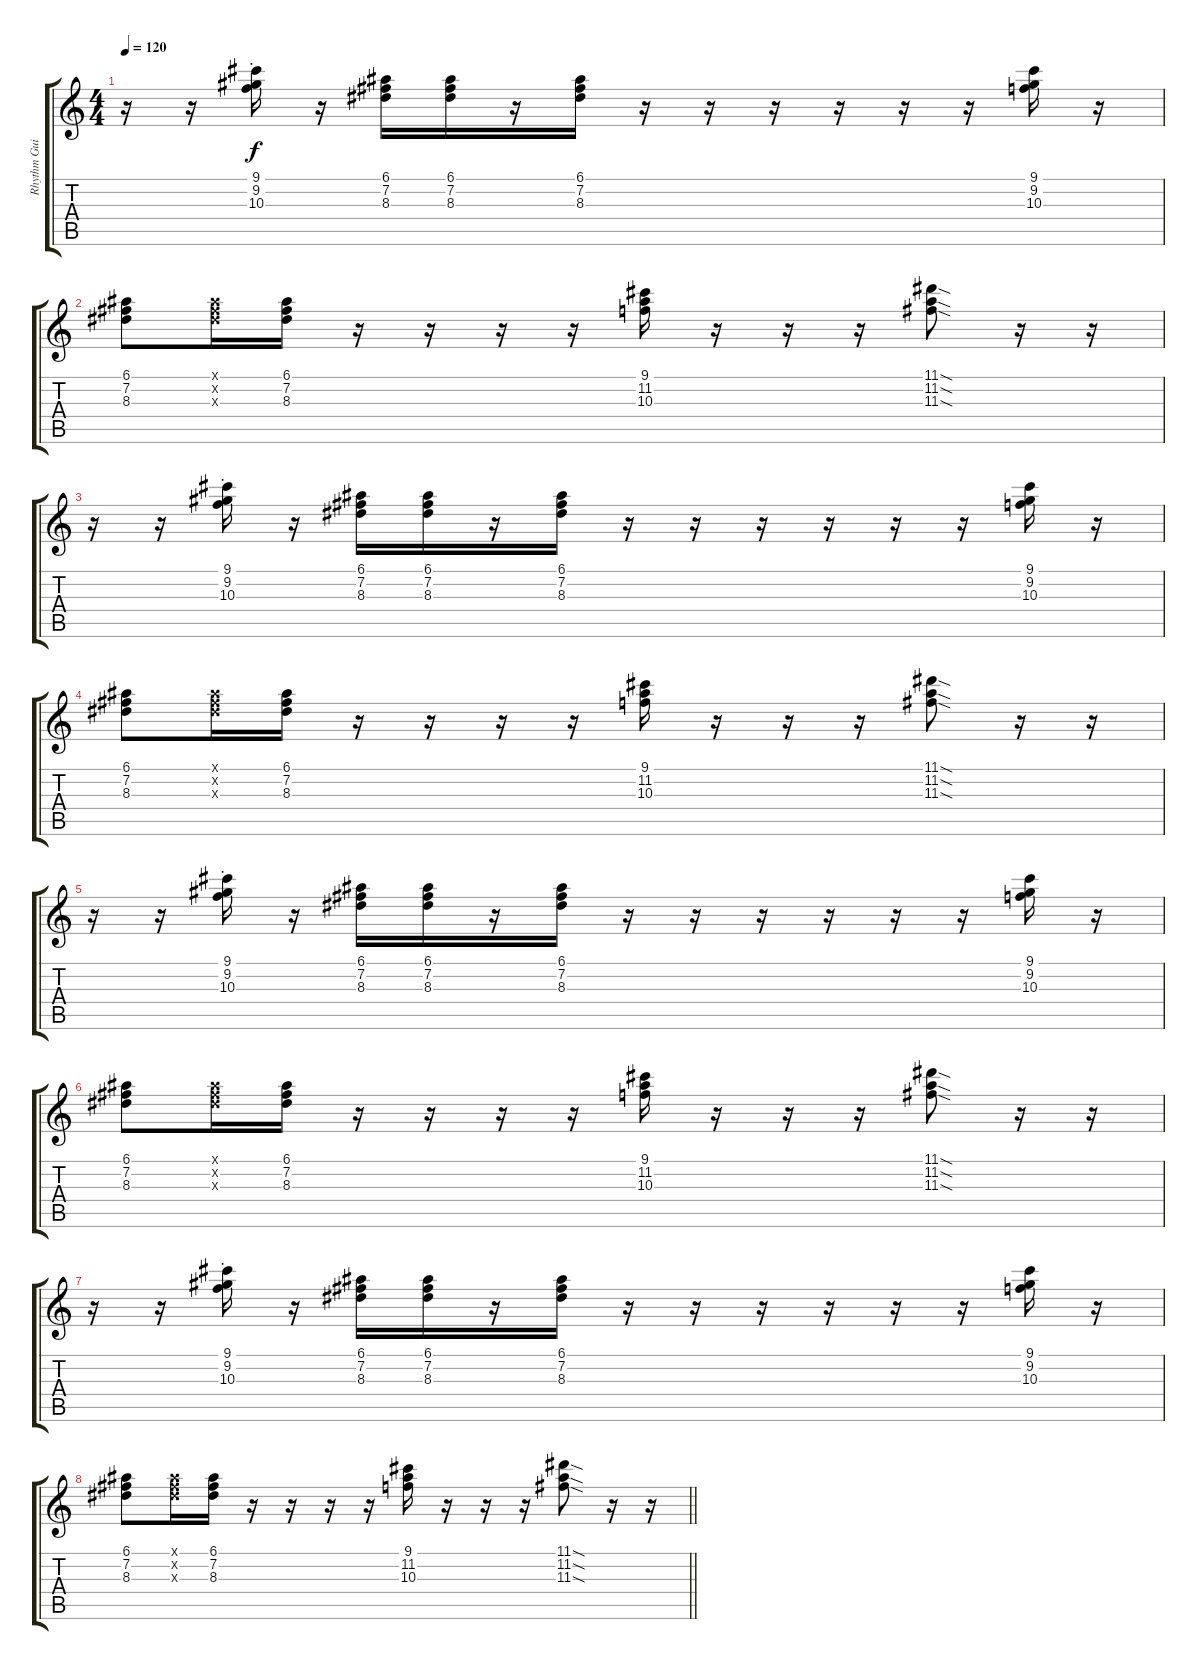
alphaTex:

\track ("Rhythm Guitar" "Rhythm Gui") {instrument acousticguitarsteel}
\staff {score tabs}
\tuning (E4 B3 G3 D3 A2 E2) {hide}
\ts (4 4)
\tempo 120
\clef g2
\ks c
r.16{dy f} r.16 (9.1{st} 9.2{st} 10.3{st}).16 r.16 (6.1 7.2 8.3).16 (6.1 7.2 8.3).16 r.16 (6.1 7.2 8.3).16 r.16 r.16 r.16 r.16 r.16 r.16 (9.1 9.2 10.3).16 r.16 |
(6.1 7.2 8.3).8 (6.1{x} 7.2{x} 8.3{x}).16 (6.1 7.2 8.3).16 r.16 r.16 r.16 r.16 (9.1 11.2 10.3).16 r.16 r.16 r.16 (11.1{sod} 11.2{sod} 11.3{sod}).8 r.16 r.16 |
r.16 r.16 (9.1{st} 9.2{st} 10.3{st}).16 r.16 (6.1 7.2 8.3).16 (6.1 7.2 8.3).16 r.16 (6.1 7.2 8.3).16 r.16 r.16 r.16 r.16 r.16 r.16 (9.1 9.2 10.3).16 r.16 |
(6.1 7.2 8.3).8 (6.1{x} 7.2{x} 8.3{x}).16 (6.1 7.2 8.3).16 r.16 r.16 r.16 r.16 (9.1 11.2 10.3).16 r.16 r.16 r.16 (11.1{sod} 11.2{sod} 11.3{sod}).8 r.16 r.16 |
r.16 r.16 (9.1{st} 9.2{st} 10.3{st}).16 r.16 (6.1 7.2 8.3).16 (6.1 7.2 8.3).16 r.16 (6.1 7.2 8.3).16 r.16 r.16 r.16 r.16 r.16 r.16 (9.1 9.2 10.3).16 r.16 |
(6.1 7.2 8.3).8 (6.1{x} 7.2{x} 8.3{x}).16 (6.1 7.2 8.3).16 r.16 r.16 r.16 r.16 (9.1 11.2 10.3).16 r.16 r.16 r.16 (11.1{sod} 11.2{sod} 11.3{sod}).8 r.16 r.16 |
r.16 r.16 (9.1{st} 9.2{st} 10.3{st}).16 r.16 (6.1 7.2 8.3).16 (6.1 7.2 8.3).16 r.16 (6.1 7.2 8.3).16 r.16 r.16 r.16 r.16 r.16 r.16 (9.1 9.2 10.3).16 r.16 |
\barLineRight lightlight
(6.1 7.2 8.3).8 (6.1{x} 7.2{x} 8.3{x}).16 (6.1 7.2 8.3).16 r.16 r.16 r.16 r.16 (9.1 11.2 10.3).16 r.16 r.16 r.16 (11.1{sod} 11.2{sod} 11.3{sod}).8 r.16 r.16
